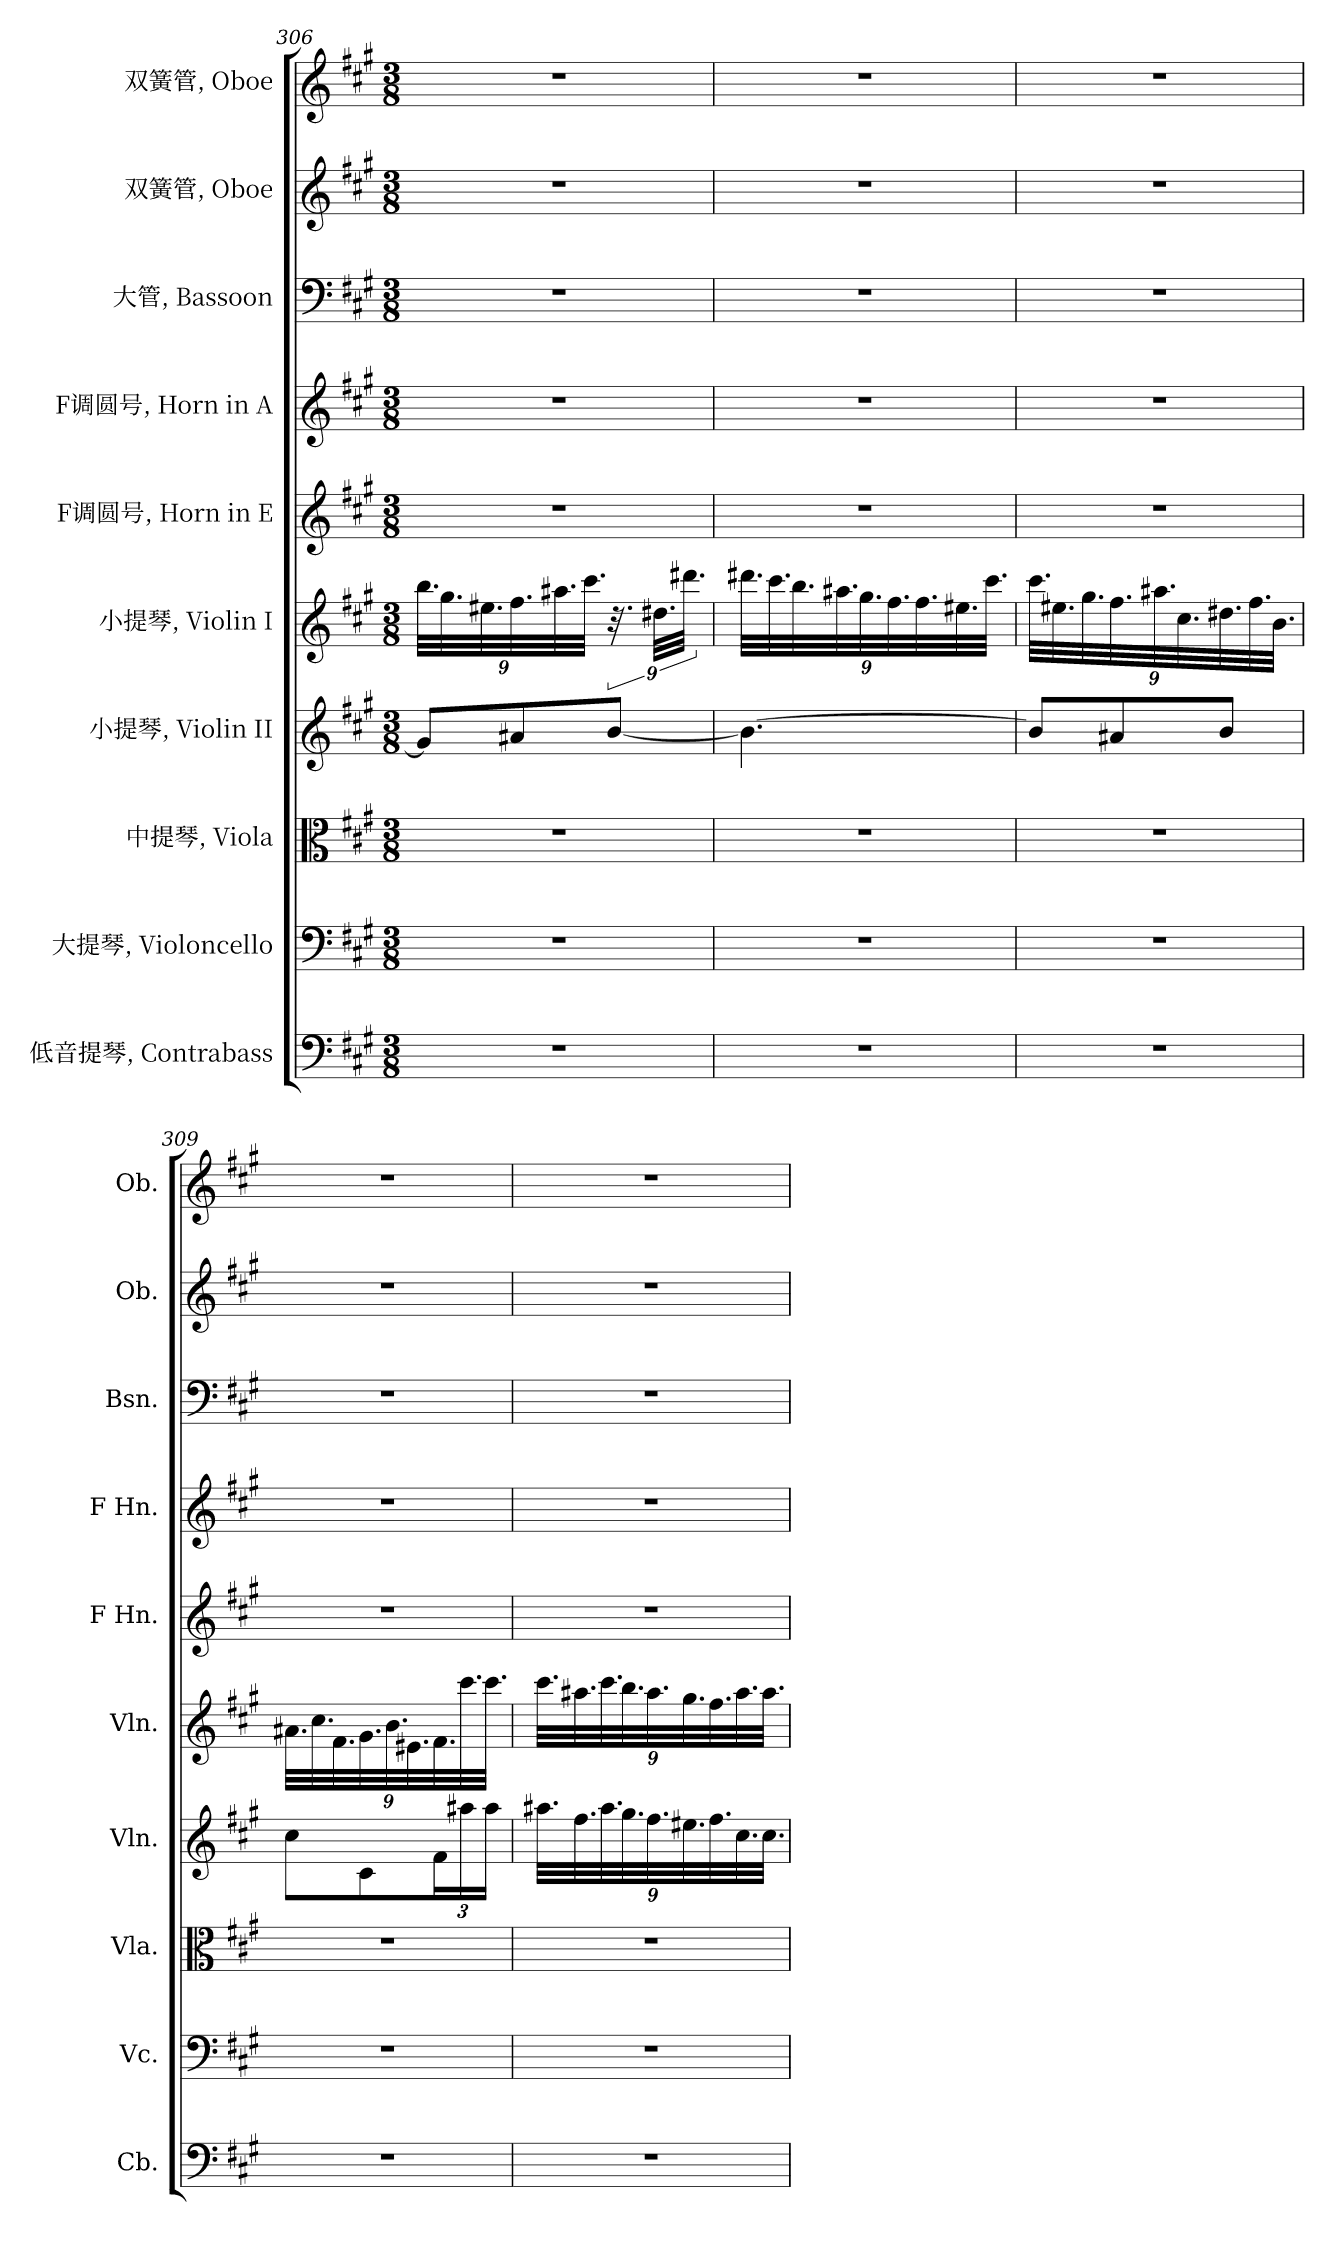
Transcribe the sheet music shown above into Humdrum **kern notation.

**kern	**kern	**kern	**kern	**kern	**kern	**kern	**kern	**kern	**kern
*part10	*part9	*part8	*part7	*part6	*part5	*part4	*part3	*part2	*part1
*staff10	*staff9	*staff8	*staff7	*staff6	*staff5	*staff4	*staff3	*staff2	*staff1
*I"低音提琴, Contrabass	*I"大提琴, Violoncello	*I"中提琴, Viola	*I"小提琴, Violin II	*I"小提琴, Violin I	*I"F调圆号, Horn in E	*I"F调圆号, Horn in A	*I"大管, Bassoon	*I"双簧管, Oboe	*I"双簧管, Oboe
*I'Cb.	*I'Vc.	*I'Vla.	*I'Vln.	*I'Vln.	*I'F Hn.	*I'F Hn.	*I'Bsn.	*I'Ob.	*I'Ob.
*clefF4	*clefF4	*clefC3	*clefG2	*clefG2	*clefG2	*clefG2	*clefF4	*clefG2	*clefG2
*ITrd7c12	*	*	*	*	*ITrd4c7	*ITrd4c7	*	*	*
*k[f#c#g#]	*k[f#c#g#]	*k[f#c#g#]	*k[f#c#g#]	*k[f#c#g#]	*k[f#c#]	*k[f#c#]	*k[f#c#g#]	*k[f#c#g#]	*k[f#c#g#]
*M3/8	*M3/8	*M3/8	*M3/8	*M3/8	*M3/8	*M3/8	*M3/8	*M3/8	*M3/8
=306	=306	=306	=306	=306	=306	=306	=306	=306	=306
4.r	4.r	4.r	8g#/L]	36.bb\LLL	4.r	4.r	4.r	4.r	4.r
.	.	.	.	36.gg#\	.	.	.	.	.
.	.	.	.	36.ee#X\	.	.	.	.	.
.	.	.	8a#X/	36.ff#\	.	.	.	.	.
.	.	.	.	36.aa#X\	.	.	.	.	.
.	.	.	.	36.ccc#\JJJ	.	.	.	.	.
.	.	.	[8b/J	36.r	.	.	.	.	.
.	.	.	.	36.dd#X\LLL	.	.	.	.	.
.	.	.	.	36.ddd#X\JJJ	.	.	.	.	.
!!LO:PB:g=z
=307	=307	=307	=307	=307	=307	=307	=307	=307	=307
*	*	*	*	*Xbrackettup	*	*	*	*	*
4.r	4.r	4.r	4.b\_	36.ddd#X\LLL	4.r	4.r	4.r	4.r	4.r
.	.	.	.	36.ccc#\	.	.	.	.	.
.	.	.	.	36.bb\	.	.	.	.	.
.	.	.	.	36.aa#X\	.	.	.	.	.
.	.	.	.	36.gg#\	.	.	.	.	.
.	.	.	.	36.ff#\	.	.	.	.	.
.	.	.	.	36.ff#\	.	.	.	.	.
.	.	.	.	36.ee#X\	.	.	.	.	.
.	.	.	.	36.ccc#\JJJ	.	.	.	.	.
=308	=308	=308	=308	=308	=308	=308	=308	=308	=308
4.r	4.r	4.r	8b/L]	36.ccc#\LLL	4.r	4.r	4.r	4.r	4.r
.	.	.	.	36.ee#X\	.	.	.	.	.
.	.	.	.	36.gg#\	.	.	.	.	.
.	.	.	8a#X/	36.ff#\	.	.	.	.	.
.	.	.	.	36.aa#X\	.	.	.	.	.
.	.	.	.	36.cc#\	.	.	.	.	.
.	.	.	8b/J	36.dd#X\	.	.	.	.	.
.	.	.	.	36.ff#\	.	.	.	.	.
.	.	.	.	36.b\JJJ	.	.	.	.	.
!!LO:PB:g=z
=309	=309	=309	=309	=309	=309	=309	=309	=309	=309
4.r	4.r	4.r	8cc#\L	36.a#X\LLL	4.r	4.r	4.r	4.r	4.r
.	.	.	.	36.cc#\	.	.	.	.	.
.	.	.	.	36.f#\	.	.	.	.	.
.	.	.	8c#\	36.g#\	.	.	.	.	.
.	.	.	.	36.b\	.	.	.	.	.
.	.	.	.	36.e#X\	.	.	.	.	.
*	*	*	*Xbrackettup	*	*	*	*	*	*
.	.	.	24f#\L	36.f#\	.	.	.	.	.
.	.	.	24aa#X\	36.ccc#\	.	.	.	.	.
.	.	.	24aa#\JJ	36.ccc#\JJJ	.	.	.	.	.
=310	=310	=310	=310	=310	=310	=310	=310	=310	=310
4.r	4.r	4.r	36.aa#X\LLL	36.ccc#\LLL	4.r	4.r	4.r	4.r	4.r
.	.	.	36.ff#\	36.aa#X\	.	.	.	.	.
.	.	.	36.aa#\	36.ccc#\	.	.	.	.	.
.	.	.	36.gg#\	36.bb\	.	.	.	.	.
.	.	.	36.ff#\	36.aa#\	.	.	.	.	.
.	.	.	36.ee#X\	36.gg#\	.	.	.	.	.
.	.	.	36.ff#\	36.ff#\	.	.	.	.	.
.	.	.	36.cc#\	36.aa#\	.	.	.	.	.
.	.	.	36.cc#\JJJ	36.aa#\JJJ	.	.	.	.	.
=	=	=	=	=	=	=	=	=	=
*-	*-	*-	*-	*-	*-	*-	*-	*-	*-
